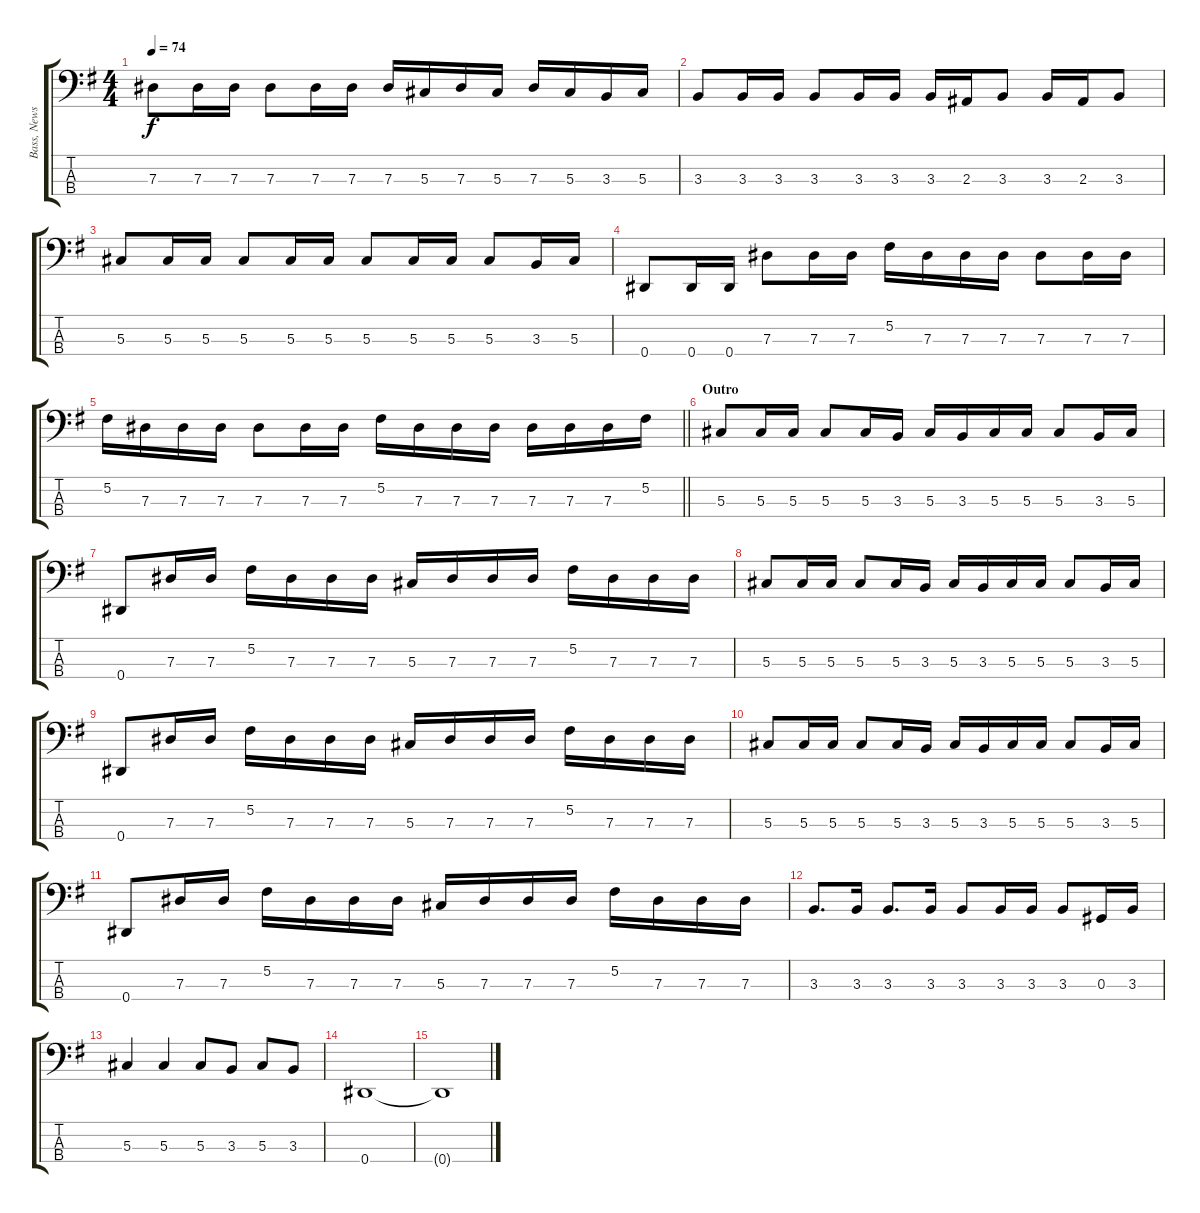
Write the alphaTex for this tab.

\track ("Bass, Newstead" "Bass, News") {instrument electricbassfinger}
\staff {score tabs}
\tuning (Gb2 Db2 Ab1 Eb1) {hide}
\ts (4 4)
\tempo 74
\clef f4
\ks g
7.3.8{dy f} 7.3.16 7.3.16 7.3.8 7.3.16 7.3.16 7.3.16 5.3.16 7.3.16 5.3.16 7.3.16 5.3.16 3.3.16 5.3.16 |
3.3.8 3.3.16 3.3.16 3.3.8 3.3.16 3.3.16 3.3.16 2.3.16 3.3.8 3.3.16 2.3.16 3.3.8 |
5.3.8 5.3.16 5.3.16 5.3.8 5.3.16 5.3.16 5.3.8 5.3.16 5.3.16 5.3.8 3.3.16 5.3.16 |
0.4.8 0.4.16 0.4.16 7.3.8 7.3.16 7.3.16 5.2.16 7.3.16 7.3.16 7.3.16 7.3.8 7.3.16 7.3.16 |
\barLineRight lightlight
5.2.16 7.3.16 7.3.16 7.3.16 7.3.8 7.3.16 7.3.16 5.2.16 7.3.16 7.3.16 7.3.16 7.3.16 7.3.16 7.3.16 5.2.16 |
\section ("" "Outro")
5.3.8 5.3.16 5.3.16 5.3.8 5.3.16 3.3.16 5.3.16 3.3.16 5.3.16 5.3.16 5.3.8 3.3.16 5.3.16 |
0.4.8 7.3.16 7.3.16 5.2.16 7.3.16 7.3.16 7.3.16 5.3.16 7.3.16 7.3.16 7.3.16 5.2.16 7.3.16 7.3.16 7.3.16 |
5.3.8 5.3.16 5.3.16 5.3.8 5.3.16 3.3.16 5.3.16 3.3.16 5.3.16 5.3.16 5.3.8 3.3.16 5.3.16 |
0.4.8 7.3.16 7.3.16 5.2.16 7.3.16 7.3.16 7.3.16 5.3.16 7.3.16 7.3.16 7.3.16 5.2.16 7.3.16 7.3.16 7.3.16 |
5.3.8 5.3.16 5.3.16 5.3.8 5.3.16 3.3.16 5.3.16 3.3.16 5.3.16 5.3.16 5.3.8 3.3.16 5.3.16 |
0.4.8 7.3.16 7.3.16 5.2.16 7.3.16 7.3.16 7.3.16 5.3.16 7.3.16 7.3.16 7.3.16 5.2.16 7.3.16 7.3.16 7.3.16 |
3.3.8{d} 3.3.16 3.3.8{d} 3.3.16 3.3.8 3.3.16 3.3.16 3.3.8 0.3.16 3.3.16 |
5.3.4 5.3.4 5.3.8 3.3.8 5.3.8 3.3.8 |
0.4.1 |
0.4{t}.1
